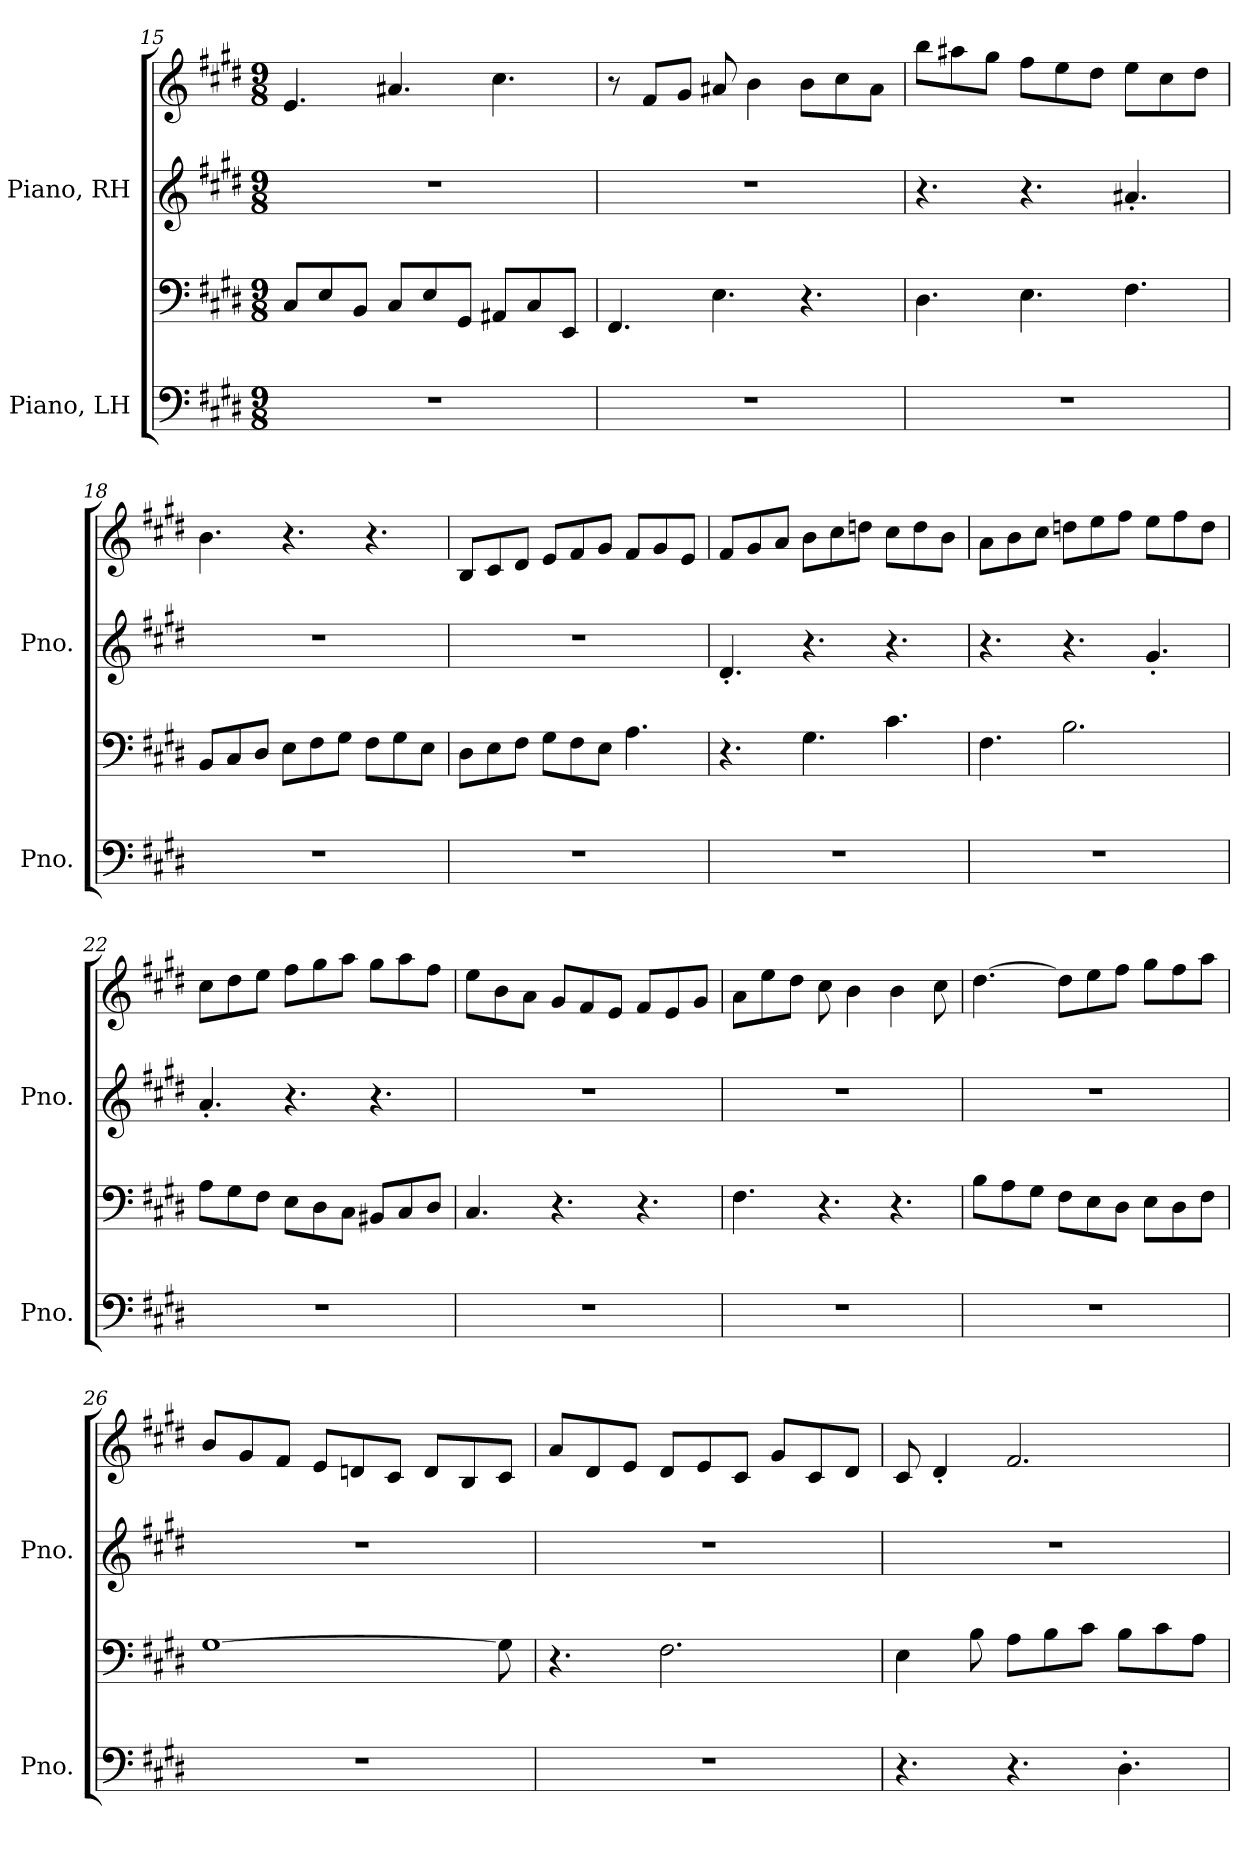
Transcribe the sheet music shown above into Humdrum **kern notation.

**kern	**kern	**kern	**kern
*part2	*part2	*part1	*part1
*staff4	*staff3	*staff2	*staff1
*I"Piano, LH	*	*I"Piano, RH	*
*I'Pno.	*	*I'Pno.	*
*clefF4	*clefF4	*clefG2	*clefG2
*k[f#c#g#d#]	*k[f#c#g#d#]	*k[f#c#g#d#]	*k[f#c#g#d#]
*M9/8	*M9/8	*M9/8	*M9/8
=15	=15	=15	=15
8%9r	8C#/L	8%9r	4.e/
.	8E/	.	.
.	8BB/J	.	.
.	8C#/L	.	4.a#X/
.	8E/	.	.
.	8GG#/J	.	.
.	8AA#X/L	.	4.cc#\
.	8C#/	.	.
.	8EE/J	.	.
=16	=16	=16	=16
8%9r	4.FF#/	8%9r	8r
.	.	.	8f#/L
.	.	.	8g#/J
.	4.E\	.	8a#X/
.	.	.	4b\
.	4.r	.	8b\L
.	.	.	8cc#\
.	.	.	8a#\J
=17	=17	=17	=17
8%9r	4.D#\	4.r	8bb\L
.	.	.	8aa#X\
.	.	.	8gg#\J
.	4.E\	4.r	8ff#\L
.	.	.	8ee\
.	.	.	8dd#\J
.	4.F#\	4.a#X'/	8ee\L
.	.	.	8cc#\
.	.	.	8dd#\J
!!LO:LB:g=z
=18	=18	=18	=18
8%9r	8BB/L	8%9r	4.b\
.	8C#/	.	.
.	8D#/J	.	.
.	8E\L	.	4.r
.	8F#\	.	.
.	8G#\J	.	.
.	8F#\L	.	4.r
.	8G#\	.	.
.	8E\J	.	.
=19	=19	=19	=19
8%9r	8D#\L	8%9r	8B/L
.	8E\	.	8c#/
.	8F#\J	.	8d#/J
.	8G#\L	.	8e/L
.	8F#\	.	8f#/
.	8E\J	.	8g#/J
.	4.A\	.	8f#/L
.	.	.	8g#/
.	.	.	8e/J
=20	=20	=20	=20
8%9r	4.r	4.d#'/	8f#/L
.	.	.	8g#/
.	.	.	8a/J
.	4.G#\	4.r	8b\L
.	.	.	8cc#\
.	.	.	8ddn\J
.	4.c#\	4.r	8cc#\L
.	.	.	8dd\
.	.	.	8b\J
=21	=21	=21	=21
8%9r	4.F#\	4.r	8a\L
.	.	.	8b\
.	.	.	8cc#\J
.	2.B\	4.r	8ddn\L
.	.	.	8ee\
.	.	.	8ff#\J
.	.	4.g#'/	8ee\L
.	.	.	8ff#\
.	.	.	8dd\J
!!LO:PB:g=z
=22	=22	=22	=22
8%9r	8A\L	4.a'/	8cc#\L
.	8G#\	.	8dd#\
.	8F#\J	.	8ee\J
.	8E\L	4.r	8ff#\L
.	8D#\	.	8gg#\
.	8C#\J	.	8aa\J
.	8BB#X/L	4.r	8gg#\L
.	8C#/	.	8aa\
.	8D#/J	.	8ff#\J
=23	=23	=23	=23
8%9r	4.C#/	8%9r	8ee\L
.	.	.	8b\
.	.	.	8a\J
.	4.r	.	8g#/L
.	.	.	8f#/
.	.	.	8e/J
.	4.r	.	8f#/L
.	.	.	8e/
.	.	.	8g#/J
=24	=24	=24	=24
8%9r	4.F#\	8%9r	8a\L
.	.	.	8ee\
.	.	.	8dd#\J
.	4.r	.	8cc#\
.	.	.	4b\
.	4.r	.	4b\
.	.	.	8cc#\
=25	=25	=25	=25
8%9r	8B\L	8%9r	[4.dd#\
.	8A\	.	.
.	8G#\J	.	.
.	8F#\L	.	8dd#\L]
.	8E\	.	8ee\
.	8D#\J	.	8ff#\J
.	8E\L	.	8gg#\L
.	8D#\	.	8ff#\
.	8F#\J	.	8aa\J
!!LO:LB:g=z
=26	=26	=26	=26
8%9r	[1G#	8%9r	8b/L
.	.	.	8g#/
.	.	.	8f#/J
.	.	.	8e/L
.	.	.	8dn/
.	.	.	8c#/J
.	.	.	8d/L
.	.	.	8B/
.	8G#\]	.	8c#/J
=27	=27	=27	=27
8%9r	4.r	8%9r	8a/L
.	.	.	8d#/
.	.	.	8e/J
.	2.F#\	.	8d#/L
.	.	.	8e/
.	.	.	8c#/J
.	.	.	8g#/L
.	.	.	8c#/
.	.	.	8d#/J
=28	=28	=28	=28
4.r	4E\	8%9r	8c#/
.	.	.	4d#'/
.	8B\	.	.
4.r	8A\L	.	2.f#/
.	8B\	.	.
.	8c#\J	.	.
4.D#'\	8B\L	.	.
.	8c#\	.	.
.	8A\J	.	.
=	=	=	=
*-	*-	*-	*-
